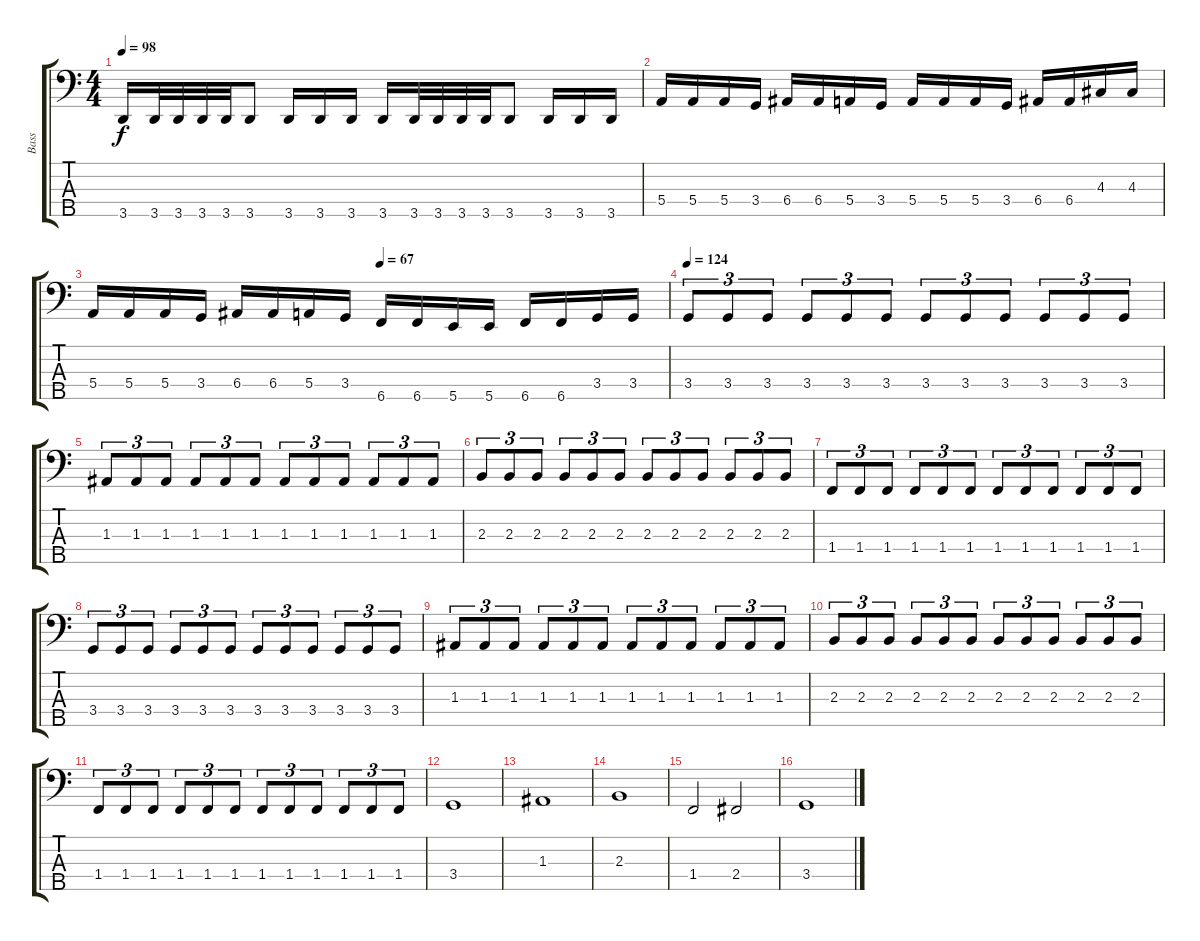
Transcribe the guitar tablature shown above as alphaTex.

\track ("Bass" "Bass") {instrument electricbassfinger}
\staff {score tabs}
\tuning (G2 D2 A1 E1 B0) {hide}
\ts (4 4)
\tempo 98
\clef f4
\ks c
3.5.16{dy f} 3.5.32 3.5.32 3.5.32 3.5.32 3.5.8 3.5.16 3.5.16 3.5.16 3.5.16 3.5.32 3.5.32 3.5.32 3.5.32 3.5.8 3.5.16 3.5.16 3.5.16 |
5.4.16 5.4.16 5.4.16 3.4.16 6.4.16 6.4.16 5.4.16 3.4.16 5.4.16 5.4.16 5.4.16 3.4.16 6.4.16 6.4.16 4.3.16 4.3.16 |
\tempo (67 0.5)
5.4.16 5.4.16 5.4.16 3.4.16 6.4.16 6.4.16 5.4.16 3.4.16 6.5.16 6.5.16 5.5.16 5.5.16 6.5.16 6.5.16 3.4.16 3.4.16 |
\tempo 124
3.4.8{tu (3 2)} 3.4.8{tu (3 2)} 3.4.8{tu (3 2)} 3.4.8{tu (3 2)} 3.4.8{tu (3 2)} 3.4.8{tu (3 2)} 3.4.8{tu (3 2)} 3.4.8{tu (3 2)} 3.4.8{tu (3 2)} 3.4.8{tu (3 2)} 3.4.8{tu (3 2)} 3.4.8{tu (3 2)} |
1.3.8{tu (3 2)} 1.3.8{tu (3 2)} 1.3.8{tu (3 2)} 1.3.8{tu (3 2)} 1.3.8{tu (3 2)} 1.3.8{tu (3 2)} 1.3.8{tu (3 2)} 1.3.8{tu (3 2)} 1.3.8{tu (3 2)} 1.3.8{tu (3 2)} 1.3.8{tu (3 2)} 1.3.8{tu (3 2)} |
2.3.8{tu (3 2)} 2.3.8{tu (3 2)} 2.3.8{tu (3 2)} 2.3.8{tu (3 2)} 2.3.8{tu (3 2)} 2.3.8{tu (3 2)} 2.3.8{tu (3 2)} 2.3.8{tu (3 2)} 2.3.8{tu (3 2)} 2.3.8{tu (3 2)} 2.3.8{tu (3 2)} 2.3.8{tu (3 2)} |
1.4.8{tu (3 2)} 1.4.8{tu (3 2)} 1.4.8{tu (3 2)} 1.4.8{tu (3 2)} 1.4.8{tu (3 2)} 1.4.8{tu (3 2)} 1.4.8{tu (3 2)} 1.4.8{tu (3 2)} 1.4.8{tu (3 2)} 1.4.8{tu (3 2)} 1.4.8{tu (3 2)} 1.4.8{tu (3 2)} |
3.4.8{tu (3 2)} 3.4.8{tu (3 2)} 3.4.8{tu (3 2)} 3.4.8{tu (3 2)} 3.4.8{tu (3 2)} 3.4.8{tu (3 2)} 3.4.8{tu (3 2)} 3.4.8{tu (3 2)} 3.4.8{tu (3 2)} 3.4.8{tu (3 2)} 3.4.8{tu (3 2)} 3.4.8{tu (3 2)} |
1.3.8{tu (3 2)} 1.3.8{tu (3 2)} 1.3.8{tu (3 2)} 1.3.8{tu (3 2)} 1.3.8{tu (3 2)} 1.3.8{tu (3 2)} 1.3.8{tu (3 2)} 1.3.8{tu (3 2)} 1.3.8{tu (3 2)} 1.3.8{tu (3 2)} 1.3.8{tu (3 2)} 1.3.8{tu (3 2)} |
2.3.8{tu (3 2)} 2.3.8{tu (3 2)} 2.3.8{tu (3 2)} 2.3.8{tu (3 2)} 2.3.8{tu (3 2)} 2.3.8{tu (3 2)} 2.3.8{tu (3 2)} 2.3.8{tu (3 2)} 2.3.8{tu (3 2)} 2.3.8{tu (3 2)} 2.3.8{tu (3 2)} 2.3.8{tu (3 2)} |
1.4.8{tu (3 2)} 1.4.8{tu (3 2)} 1.4.8{tu (3 2)} 1.4.8{tu (3 2)} 1.4.8{tu (3 2)} 1.4.8{tu (3 2)} 1.4.8{tu (3 2)} 1.4.8{tu (3 2)} 1.4.8{tu (3 2)} 1.4.8{tu (3 2)} 1.4.8{tu (3 2)} 1.4.8{tu (3 2)} |
3.4.1 |
1.3.1 |
2.3.1 |
1.4.2 2.4.2 |
3.4.1
